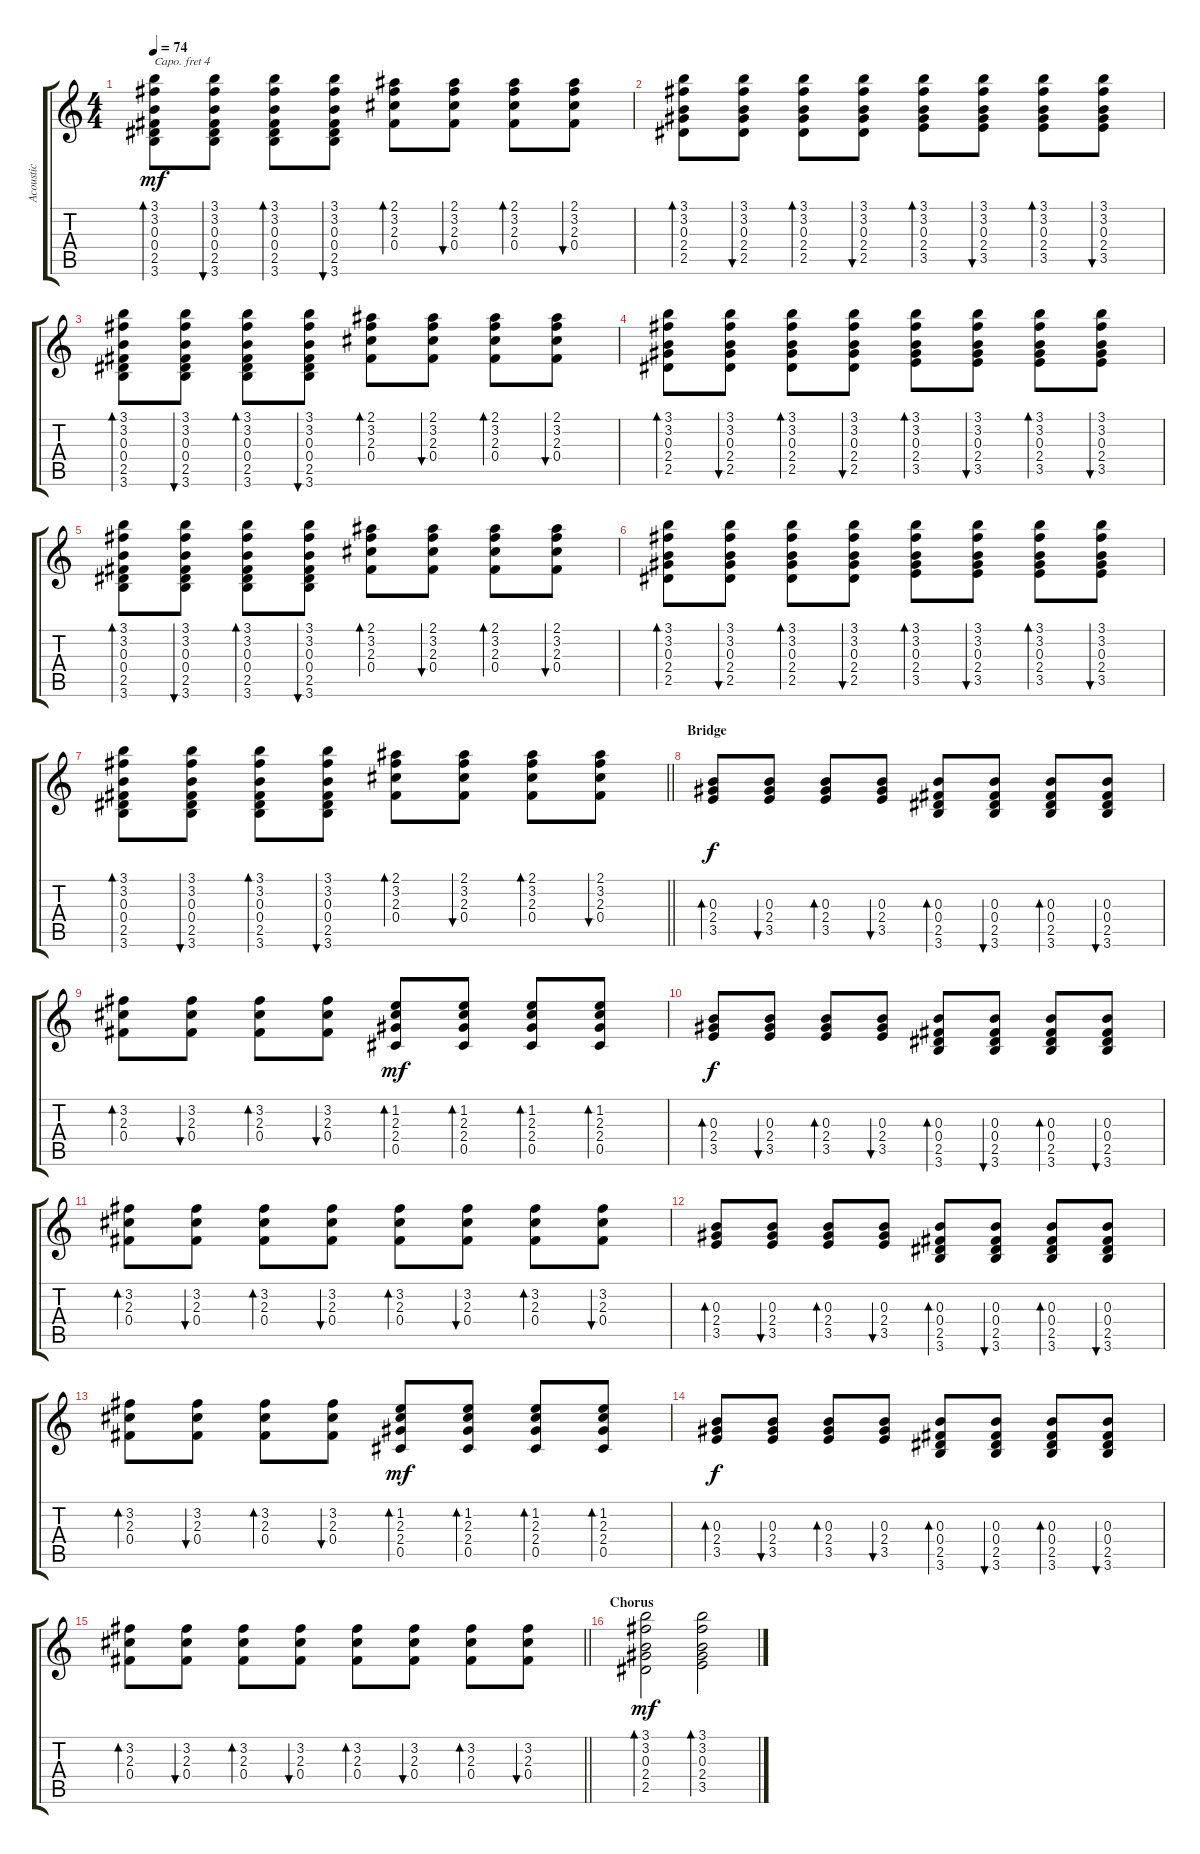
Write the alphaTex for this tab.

\track ("Acoustic" "Acoustic") {instrument acousticguitarsteel}
\staff {score tabs}
\capo 4
\tuning (E4 B3 G3 D3 A2 E2) {hide}
\ts (4 4)
\tempo 74
\clef g2
\ks c
(3.1 3.2 0.3 0.4 2.5 3.6).8{bd 30 dy mf} (3.1 3.2 0.3 0.4 2.5 3.6).8{bu 30} (3.1 3.2 0.3 0.4 2.5 3.6).8{bd 30} (3.1 3.2 0.3 0.4 2.5 3.6).8{bu 30} (2.1 3.2 2.3 0.4).8{bd 30} (2.1 3.2 2.3 0.4).8{bu 30} (2.1 3.2 2.3 0.4).8{bd 30} (2.1 3.2 2.3 0.4).8{bu 30} |
(3.1 3.2 0.3 2.4 2.5).8{bd 30} (3.1 3.2 0.3 2.4 2.5).8{bu 30} (3.1 3.2 0.3 2.4 2.5).8{bd 30} (3.1 3.2 0.3 2.4 2.5).8{bu 30} (3.1 3.2 0.3 2.4 3.5).8{bd 30} (3.1 3.2 0.3 2.4 3.5).8{bu 30} (3.1 3.2 0.3 2.4 3.5).8{bd 30} (3.1 3.2 0.3 2.4 3.5).8{bu 30} |
(3.1 3.2 0.3 0.4 2.5 3.6).8{bd 30} (3.1 3.2 0.3 0.4 2.5 3.6).8{bu 30} (3.1 3.2 0.3 0.4 2.5 3.6).8{bd 30} (3.1 3.2 0.3 0.4 2.5 3.6).8{bu 30} (2.1 3.2 2.3 0.4).8{bd 30} (2.1 3.2 2.3 0.4).8{bu 30} (2.1 3.2 2.3 0.4).8{bd 30} (2.1 3.2 2.3 0.4).8{bu 30} |
(3.1 3.2 0.3 2.4 2.5).8{bd 30} (3.1 3.2 0.3 2.4 2.5).8{bu 30} (3.1 3.2 0.3 2.4 2.5).8{bd 30} (3.1 3.2 0.3 2.4 2.5).8{bu 30} (3.1 3.2 0.3 2.4 3.5).8{bd 30} (3.1 3.2 0.3 2.4 3.5).8{bu 30} (3.1 3.2 0.3 2.4 3.5).8{bd 30} (3.1 3.2 0.3 2.4 3.5).8{bu 30} |
(3.1 3.2 0.3 0.4 2.5 3.6).8{bd 30} (3.1 3.2 0.3 0.4 2.5 3.6).8{bu 30} (3.1 3.2 0.3 0.4 2.5 3.6).8{bd 30} (3.1 3.2 0.3 0.4 2.5 3.6).8{bu 30} (2.1 3.2 2.3 0.4).8{bd 30} (2.1 3.2 2.3 0.4).8{bu 30} (2.1 3.2 2.3 0.4).8{bd 30} (2.1 3.2 2.3 0.4).8{bu 30} |
(3.1 3.2 0.3 2.4 2.5).8{bd 30} (3.1 3.2 0.3 2.4 2.5).8{bu 30} (3.1 3.2 0.3 2.4 2.5).8{bd 30} (3.1 3.2 0.3 2.4 2.5).8{bu 30} (3.1 3.2 0.3 2.4 3.5).8{bd 30} (3.1 3.2 0.3 2.4 3.5).8{bu 30} (3.1 3.2 0.3 2.4 3.5).8{bd 30} (3.1 3.2 0.3 2.4 3.5).8{bu 30} |
\barLineRight lightlight
(3.1 3.2 0.3 0.4 2.5 3.6).8{bd 30} (3.1 3.2 0.3 0.4 2.5 3.6).8{bu 30} (3.1 3.2 0.3 0.4 2.5 3.6).8{bd 30} (3.1 3.2 0.3 0.4 2.5 3.6).8{bu 30} (2.1 3.2 2.3 0.4).8{bd 30} (2.1 3.2 2.3 0.4).8{bu 30} (2.1 3.2 2.3 0.4).8{bd 30} (2.1 3.2 2.3 0.4).8{bu 30} |
\section ("" "Bridge")
(0.3 2.4 3.5).8{bd 30 dy f} (0.3 2.4 3.5).8{bu 30} (0.3 2.4 3.5).8{bd 30} (0.3 2.4 3.5).8{bu 30} (0.3 0.4 2.5 3.6).8{bd 30} (0.3 0.4 2.5 3.6).8{bu 30} (0.3 0.4 2.5 3.6).8{bd 30} (0.3 0.4 2.5 3.6).8{bu 30} |
(3.2 2.3 0.4).8{bd 30} (3.2 2.3 0.4).8{bu 30} (3.2 2.3 0.4).8{bd 30} (3.2 2.3 0.4).8{bu 30} (1.2 2.3 2.4 0.5).8{bd 30 dy mf} (1.2 2.3 2.4 0.5).8{bd 30} (1.2 2.3 2.4 0.5).8{bd 30} (1.2 2.3 2.4 0.5).8{bd 30} |
(0.3 2.4 3.5).8{bd 30 dy f} (0.3 2.4 3.5).8{bu 30} (0.3 2.4 3.5).8{bd 30} (0.3 2.4 3.5).8{bu 30} (0.3 0.4 2.5 3.6).8{bd 30} (0.3 0.4 2.5 3.6).8{bu 30} (0.3 0.4 2.5 3.6).8{bd 30} (0.3 0.4 2.5 3.6).8{bu 30} |
(3.2 2.3 0.4).8{bd 30} (3.2 2.3 0.4).8{bu 30} (3.2 2.3 0.4).8{bd 30} (3.2 2.3 0.4).8{bu 30} (3.2 2.3 0.4).8{bd 30} (3.2 2.3 0.4).8{bu 30} (3.2 2.3 0.4).8{bd 30} (3.2 2.3 0.4).8{bu 30} |
(0.3 2.4 3.5).8{bd 30} (0.3 2.4 3.5).8{bu 30} (0.3 2.4 3.5).8{bd 30} (0.3 2.4 3.5).8{bu 30} (0.3 0.4 2.5 3.6).8{bd 30} (0.3 0.4 2.5 3.6).8{bu 30} (0.3 0.4 2.5 3.6).8{bd 30} (0.3 0.4 2.5 3.6).8{bu 30} |
(3.2 2.3 0.4).8{bd 30} (3.2 2.3 0.4).8{bu 30} (3.2 2.3 0.4).8{bd 30} (3.2 2.3 0.4).8{bu 30} (1.2 2.3 2.4 0.5).8{bd 30 dy mf} (1.2 2.3 2.4 0.5).8{bd 30} (1.2 2.3 2.4 0.5).8{bd 30} (1.2 2.3 2.4 0.5).8{bd 30} |
(0.3 2.4 3.5).8{bd 30 dy f} (0.3 2.4 3.5).8{bu 30} (0.3 2.4 3.5).8{bd 30} (0.3 2.4 3.5).8{bu 30} (0.3 0.4 2.5 3.6).8{bd 30} (0.3 0.4 2.5 3.6).8{bu 30} (0.3 0.4 2.5 3.6).8{bd 30} (0.3 0.4 2.5 3.6).8{bu 30} |
\barLineRight lightlight
(3.2 2.3 0.4).8{bd 30} (3.2 2.3 0.4).8{bu 30} (3.2 2.3 0.4).8{bd 30} (3.2 2.3 0.4).8{bu 30} (3.2 2.3 0.4).8{bd 30} (3.2 2.3 0.4).8{bu 30} (3.2 2.3 0.4).8{bd 30} (3.2 2.3 0.4).8{bu 30} |
\section ("" "Chorus")
(3.1 3.2 0.3 2.4 2.5).2{bd 30 dy mf} (3.1 3.2 0.3 2.4 3.5).2{bd 30}
